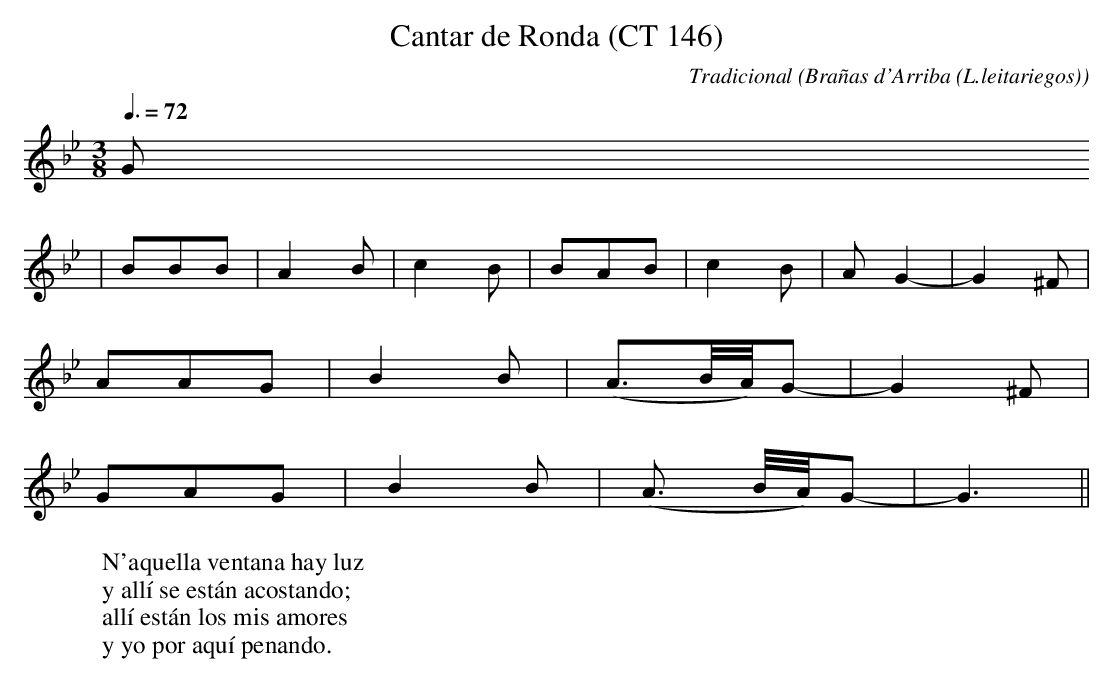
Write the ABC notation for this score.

X:1
T:Cantar de Ronda (CT 146)
C:Tradicional
O:Brañas d'Arriba (L.leitariegos)
M:3/8
L:1/8
Q:3/8=72
K:Gm
G
|BBB|A2 B|c2 B|BAB|c2 B|A G2-|G2 ^F|
AAG|B2 B|(A3/2B/4A/4)G-|G2 ^F|
GAG|B2 B|(A3/2 B/4A/4)G-|G3||
W:N'aquella ventana hay luz
W:y allí se están acostando;
W:allí están los mis amores
W:y yo por aquí penando.
W:
